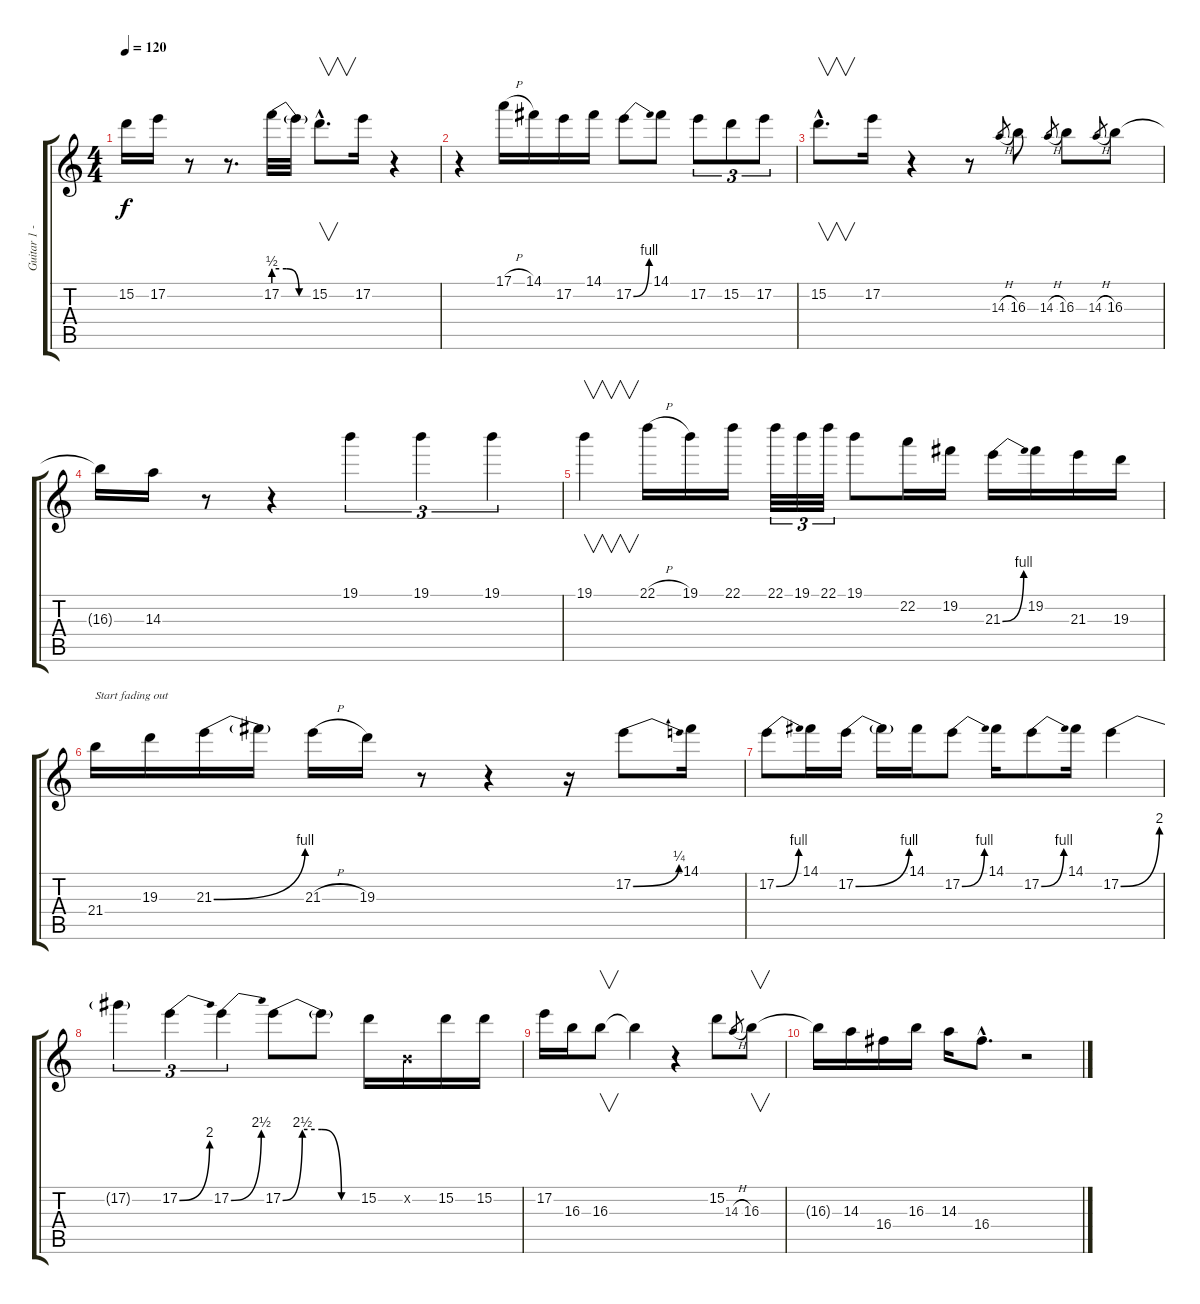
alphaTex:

\track ("Guitar 1 - Santana" "Guitar 1 -") {instrument distortionguitar}
\staff {score tabs}
\tuning (E4 B3 G3 D3 A2 E2) {hide}
\ts (4 4)
\tempo 120
\clef g2
\ks c
15.2{t}.16{dy f} 17.2.16 r.8 r.8{d} 17.2{be (custom 0 2 20 2 40 0 60 0)}.32 17.2{t}.32 15.2{hac}.8{v d} 17.2.16 r.4 |
r.4 17.1{h}.16 14.1.16 17.2.16 14.1.16 17.2{be (bend 0 0 60 4)}.8 14.1.8 17.2.8{tu (3 2)} 15.2.8{tu (3 2)} 17.2.8{tu (3 2)} |
15.2{hac}.8{v d} 17.2.16 r.4 r.8 14.3{h}.8{gr} 16.3.8 14.3{h}.8{gr} 16.3.8 14.3{h}.8{gr} 16.3.8 |
16.3{t}.16 14.3.16 r.8 r.4 19.1.4{tu (3 2)} 19.1.4{tu (3 2)} 19.1.4{tu (3 2)} |
19.1.4{v} 22.1{h}.16 19.1.16 22.1.16 22.1.32{tu (3 2)} 19.1.32{tu (3 2)} 22.1.32{tu (3 2)} 19.1.8 22.2.16 19.2.16 21.3{be (bend 0 0 60 4)}.16 19.2.16 21.3.16 19.3.16 |
21.4.16{txt "Start fading out" volume 10} 19.3.16 21.3{be (bend 0 0 60 4)}.16 21.3{t}.16 21.3{h}.16 19.3.16 r.8 r.4 r.16 17.2{be (bend 0 0 60 1)}.8 14.1.16 |
17.2{be (bend 0 0 60 4)}.8 14.1.16 17.2{be (bend 0 0 60 4)}.16 17.2{t}.16 14.1.16 17.2{be (bend 0 0 60 4)}.8 14.1.16 17.2{be (bend 0 0 60 4)}.8 14.1.16 17.2{be (bend 0 0 60 8)}.4 |
17.2{t}.4{tu (3 2) volume 5} 17.2{be (bend 0 0 60 8)}.4{tu (3 2)} 17.2{be (bend 0 0 60 10)}.4{tu (3 2)} 17.2{be (custom 0 0 15 10 30 10 45 0 60 0)}.8 17.2{t}.8 15.2.16 0.2{x}.16 15.2.16 15.2.16 |
17.2.16 16.3.16 16.3.8{v} 16.3{t}.4 r.4 15.2.8 14.3{h}.8{gr} 16.3.8{v} |
16.3{t}.16 14.3.16{volume 0} 16.4.16 16.3.16 14.3.16 16.4{hac}.8{d} r.2
